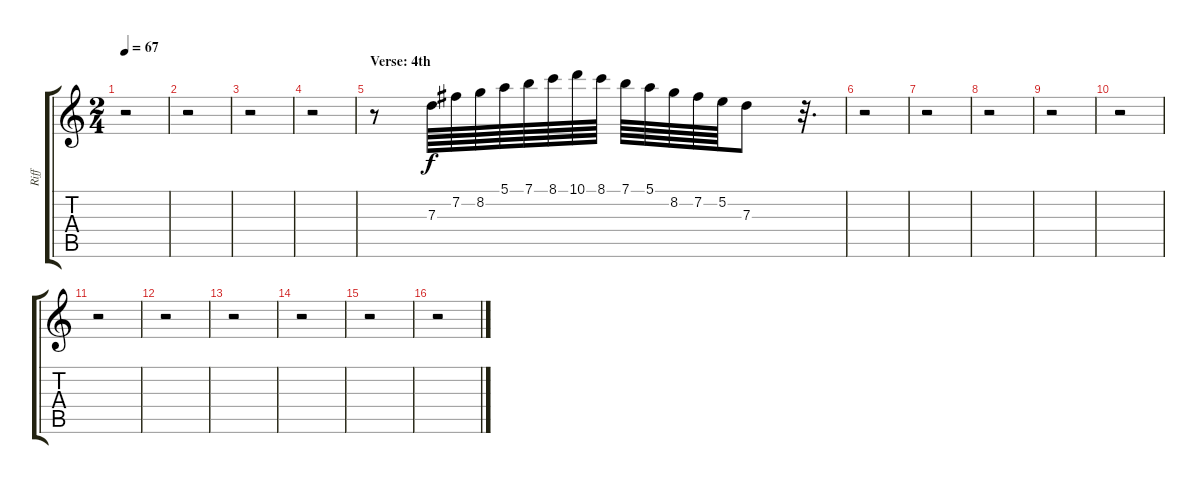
\track ("Riff" "Riff") {instrument electricguitarclean}
\staff {score tabs}
\tuning (E4 B3 G3 D3 A2 E2) {hide}
\ts (2 4)
\tempo 67
\clef g2
\ks c
r.2{dy f} |
r.2 |
r.2 |
r.2 |
\section ("" "Verse: 4th")
r.8 7.3.64{volume 12} 7.2.64 8.2.64 5.1.64 7.1.64 8.1.64 10.1.64 8.1.64 7.1.64 5.1.64 8.2.64 7.2.64 5.2.64 7.3.8 r.32{d} |
r.2 |
r.2 |
r.2 |
r.2 |
r.2 |
r.2 |
r.2 |
r.2 |
r.2 |
r.2 |
r.2
